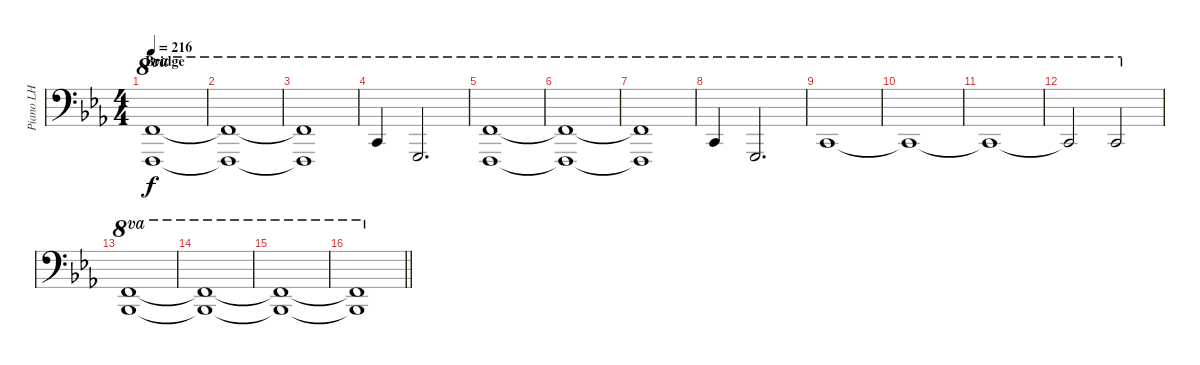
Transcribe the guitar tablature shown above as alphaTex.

\track ("Piano LH" "Piano LH") {instrument brightacousticpiano}
\staff {score}
\tuning (G2 D2 A1 E1) {hide}
\ts (4 4)
\section ("" "Bridge")
\tempo 216
\clef f4
\ks eb
(10.1 8.3).1{ot 8va dy f} |
(10.1{t} 8.3{t}).1{ot 8va} |
(10.1{t} 8.3{t}).1{ot 8va} |
10.2.4{ot 8va} 10.3.2{d ot 8va} |
(10.1 8.3).1{ot 8va} |
(10.1{t} 8.3{t}).1{ot 8va} |
(10.1{t} 8.3{t}).1{ot 8va} |
10.2.4{ot 8va} 10.3.2{d ot 8va} |
10.2.1{ot 8va} |
10.2{t}.1{ot 8va} |
10.2{t}.1{ot 8va} |
10.2{t}.2{ot 8va} 10.2.2{ot 8va} |
(10.1 8.2).1{ot 8va} |
(10.1{t} 8.2{t}).1{ot 8va} |
(10.1{t} 8.2{t}).1{ot 8va} |
\barLineRight lightlight
(10.1{t} 8.2{t}).1{ot 8va}
